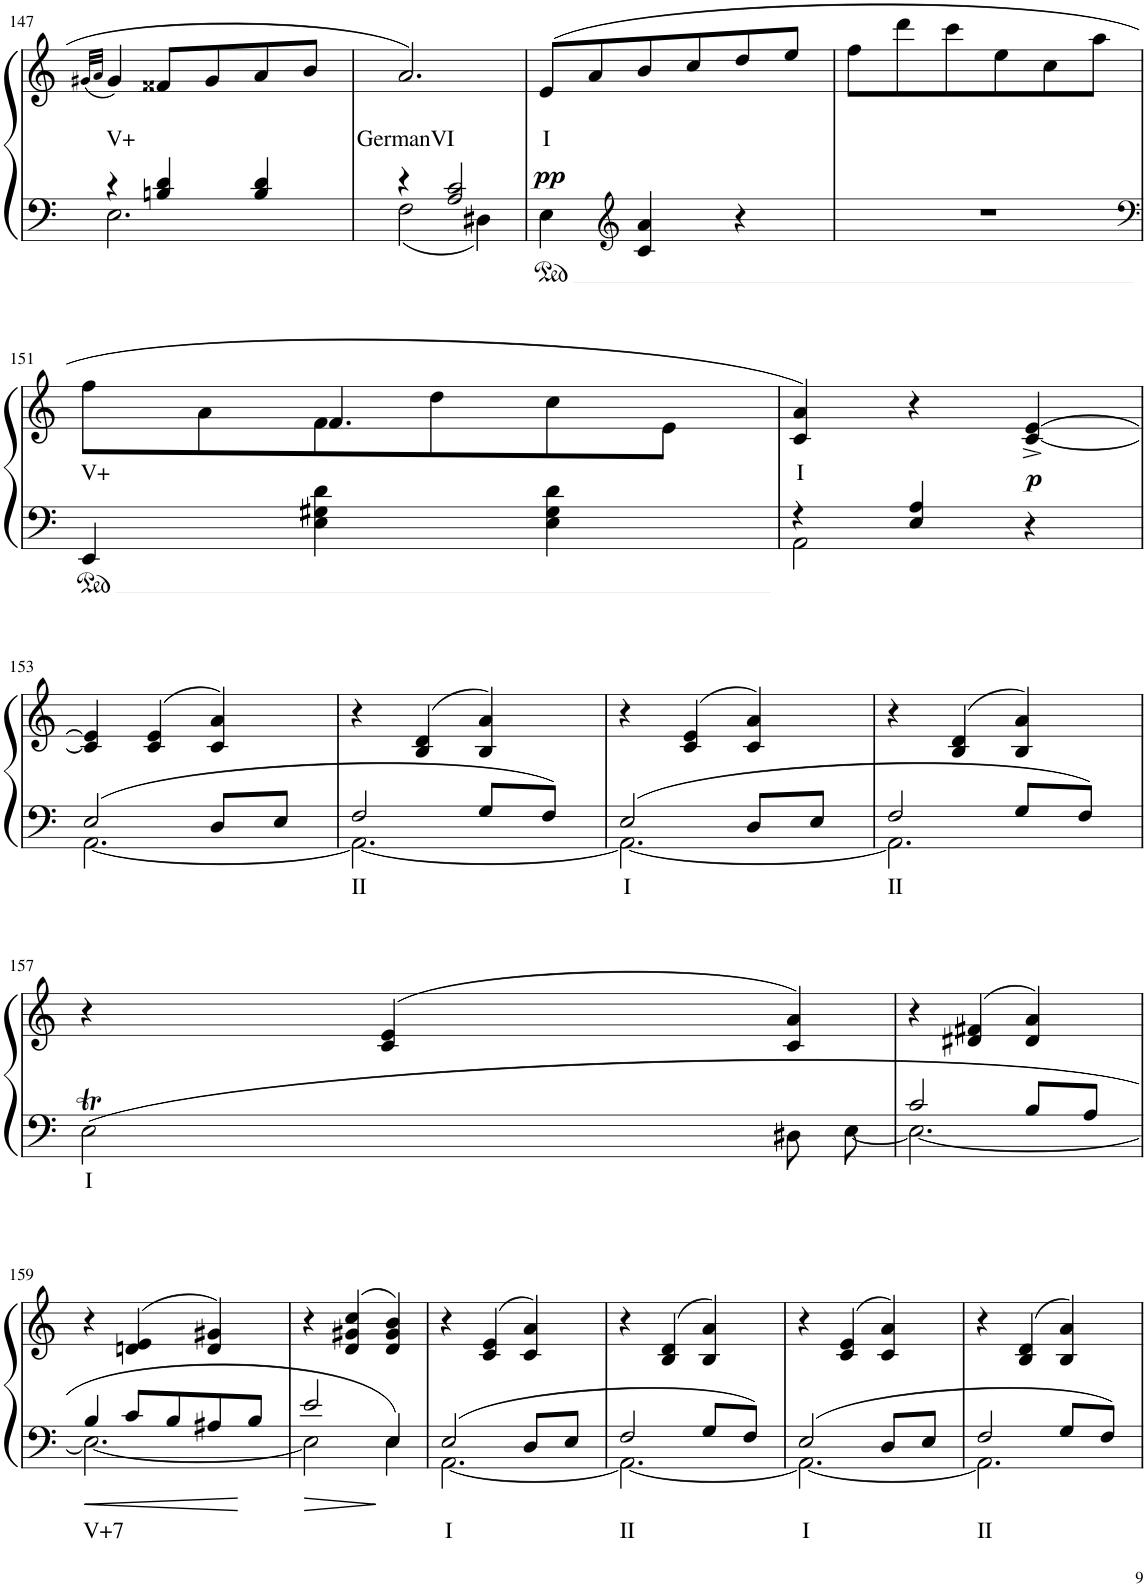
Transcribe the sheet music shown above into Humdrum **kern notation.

**kern	**text	**kern	**text	**dynam
*part1	*part1	*part1	*part1	*part1
*staff2	*staff2	*staff1	*staff1	*staff1/2
*I"Piano	*	*	*	*
*I'Pno	*	*	*	*
!!LO:PB:g=z
*clefF4	*	*clefG2	*	*
*k[]	*	*k[]	*	*
*M3/4	*	*M3/4	*	*
=147	=147	=147	=147	=147
.	.	(32qg#X/LLL	.	.
.	.	32qa/JJJ	.	.
*^	*	*	*	*
!	!	!	!	!LO:LY:b	!
4r	2.E\	.	4g#/)	V+	.
4Bn/ 4d/	.	.	8f##X/L	.	.
.	.	.	8g#/	.	.
4B/ 4d/	.	.	8a/	.	.
.	.	.	8b/J	.	.
=148	=148	=148	=148	=148	=148
!	!	!	!	!LO:LY:b	!
4r	2F\	.	2.a/	GermanVI	.
2A/ 2c/	.	.	.	.	.
.	4D#X\	.	.	.	.
=149	=149	=149	=149	=149	=149
!	!	!	!	!LO:LY:b	!LO:DY:b
*v	*v	*	*	*	*
4E\	.	(8e/L	I	pp
.	.	8a/	.	.
*clefG2	*	*	*	*
4c/ 4a/	.	8b/	.	.
.	.	8cc/	.	.
4r	.	8dd/	.	.
.	.	8ee/J	.	.
=150	=150	=150	=150	=150
2.r	.	8ff\L	.	.
.	.	8ddd\	.	.
.	.	8ccc\	.	.
.	.	8ee\	.	.
.	.	8cc\	.	.
.	.	8aa\J	.	.
!!LO:LB:g=z
=151	=151	=151	=151	=151
*clefF4	*	*	*	*
!	!	!	!LO:LY:b	!
*	*	*^	*	*
4EE/	.	8ff\L	4ryy	V+	.
.	.	8a\	.	.	.
4E\ 4G#X\ 4d\	.	8f\	4.f/	.	.
.	.	8dd\	.	.	.
4E\ 4G#\ 4d\	.	8cc\	.	.	.
.	.	8e\J	8ryy	.	.
=152	=152	=152	=152	=152	=152
*^	*	*	*	*	*
!	!	!	!	!	!LO:LY:b	!
*	*	*	*v	*v	*	*
4r	2AA\	.	4c/ 4a/)	I	.
4E/ 4A/	.	.	4r	.	.
!	!	!	!	!	!LO:DY:b
4r	4ryy	.	[4c/^ [>4e/^	.	p
!!LO:LB:g=z
=153	=153	=153	=153	=153	=153
2E/	[2.AA\	.	4c/] 4e/]	.	.
.	.	.	(>4c/ 4e/	.	.
8D/L	.	.	4c/ 4a/)	.	.
8E/J	.	.	.	.	.
=154	=154	=154	=154	=154	=154
!	!	!LO:LY:b	!	!	!
2F/	2.AA\_	II	4r	.	.
.	.	.	(>4B/ 4d/	.	.
8G/L	.	.	4B/ 4a/)	.	.
8F/J	.	.	.	.	.
=155	=155	=155	=155	=155	=155
!	!	!LO:LY:b	!	!	!
2E/	2.AA\_	I	4r	.	.
.	.	.	(>4c/ 4e/	.	.
8D/L	.	.	4c/ 4a/)	.	.
8E/J	.	.	.	.	.
=156	=156	=156	=156	=156	=156
!	!	!LO:LY:b	!	!	!
2F/	2.AA\]	II	4r	.	.
.	.	.	(>4B/ 4d/	.	.
8G/L	.	.	4B/ 4a/)	.	.
8F/J	.	.	.	.	.
!!LO:LB:g=z
=157	=157	=157	=157	=157	=157
!	!	!LO:LY:b	!	!	!
2Et\	24ryy	I	4r	.	.
*	*Xtuplet	*	*	*	*
.	24F!	.	.	.	.
.	24E!	.	.	.	.
.	24F!	.	.	.	.
.	24E!	.	.	.	.
.	24F!	.	.	.	.
.	24E!	.	(>4c/ 4e/	.	.
.	24ryy	.	.	.	.
.	24E!	.	.	.	.
.	24F!	.	.	.	.
.	36E!	.	.	.	.
.	36F!	.	.	.	.
.	36E!	.	.	.	.
4ryy	8D#X\	.	4c/ 4a/)	.	.
.	[8E\	.	.	.	.
=158	=158	=158	=158	=158	=158
2c/	2.E\_	.	4r	.	.
.	.	.	(>4d#X/ 4f#X/	.	.
8B/L	.	.	4d#/ 4a/)	.	.
8A/J	.	.	.	.	.
!!LO:LB:g=z
=159	=159	=159	=159	=159	=159
!	!	!LO:LY:b	!	!	!
4B/	2.E\_	V+7	4r	.	.
8c/L	.	.	(>4dn/ 4e/	.	.
8B/	.	.	.	.	.
8A#X/	.	.	4d/ 4g#X/)	.	.
8B/J	.	.	.	.	.
=160	=160	=160	=160	=160	=160
2e/	2E\]	.	4r	.	.
.	.	.	(>4d/ 4g#X/ 4cc/	.	.
4E/	4E\	.	4d/ 4g#/ 4b/)	.	.
=161	=161	=161	=161	=161	=161
!	!	!LO:LY:b	!	!	!
2E/	[2.AA\	I	4r	.	.
.	.	.	(>4c/ 4e/	.	.
8D/L	.	.	4c/ 4a/)	.	.
8E/J	.	.	.	.	.
=162	=162	=162	=162	=162	=162
!	!	!LO:LY:b	!	!	!
2F/	2.AA\_	II	4r	.	.
.	.	.	(>4B/ 4d/	.	.
8G/L	.	.	4B/ 4a/)	.	.
8F/J	.	.	.	.	.
=163	=163	=163	=163	=163	=163
!	!	!LO:LY:b	!	!	!
2E/	2.AA\_	I	4r	.	.
.	.	.	(>4c/ 4e/	.	.
8D/L	.	.	4c/ 4a/)	.	.
8E/J	.	.	.	.	.
=164	=164	=164	=164	=164	=164
!	!	!LO:LY:b	!	!	!
2F/	2.AA\]	II	4r	.	.
.	.	.	(>4B/ 4d/	.	.
8G/L	.	.	4B/ 4a/)	.	.
8F/J	.	.	.	.	.
*v	*v	*	*	*	*
=	=	=	=	=
*-	*-	*-	*-	*-
